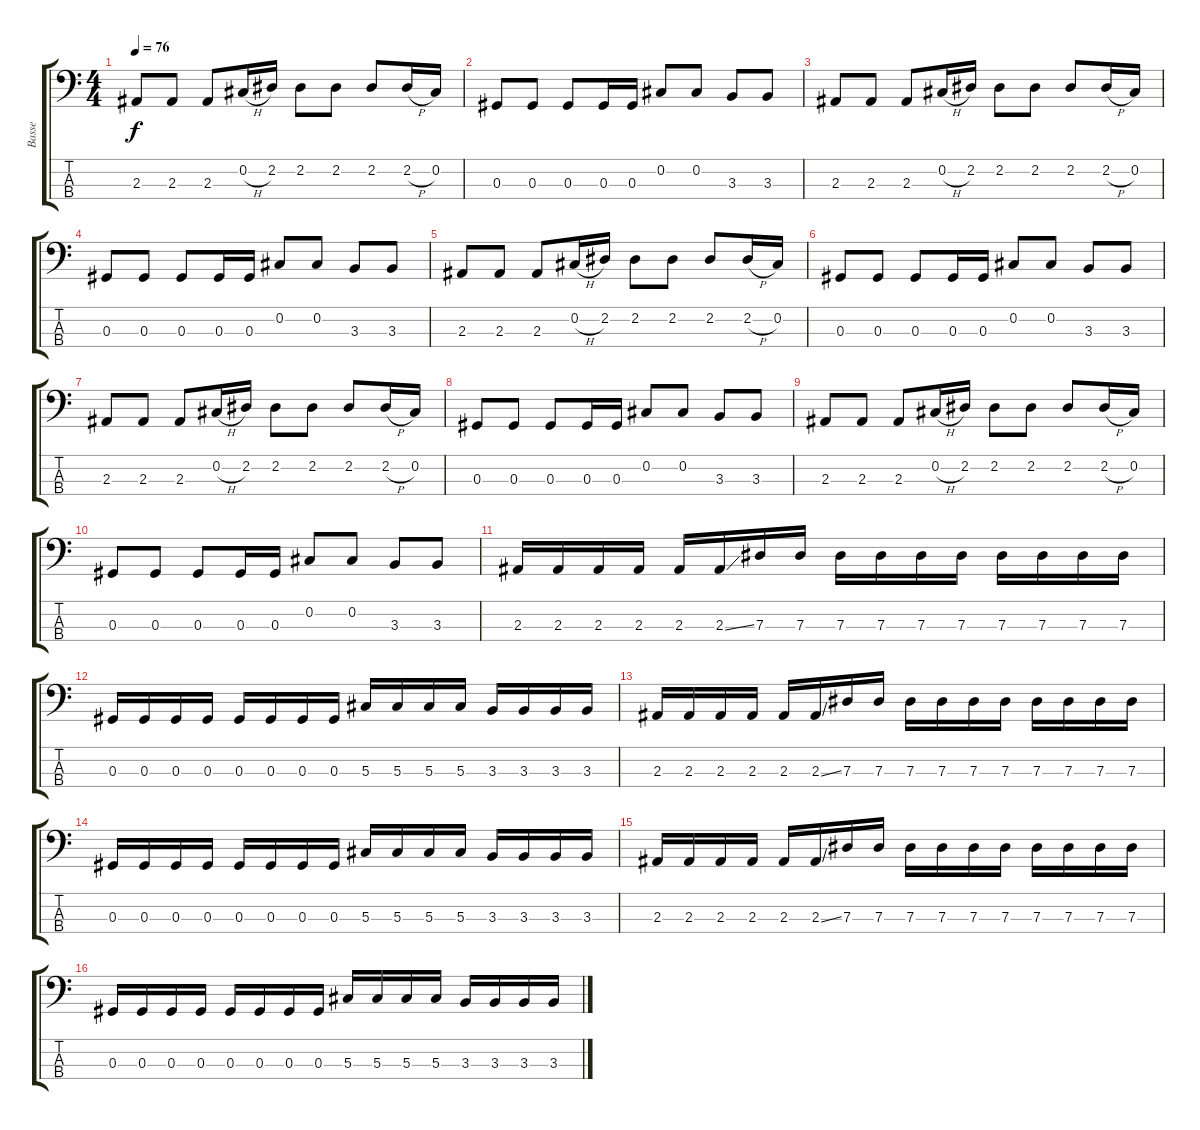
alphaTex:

\track ("Basse" "Basse") {instrument electricbassfinger}
\staff {score tabs}
\tuning (Gb2 Db2 Ab1 Eb1) {hide}
\ts (4 4)
\tempo 76
\clef f4
\ks c
2.3.8{dy f} 2.3.8 2.3.8 0.2{h}.16 2.2.16 2.2.8 2.2.8 2.2.8 2.2{h}.16 0.2.16 |
0.3.8 0.3.8 0.3.8 0.3.16 0.3.16 0.2.8 0.2.8 3.3.8 3.3.8 |
2.3.8 2.3.8 2.3.8 0.2{h}.16 2.2.16 2.2.8 2.2.8 2.2.8 2.2{h}.16 0.2.16 |
0.3.8 0.3.8 0.3.8 0.3.16 0.3.16 0.2.8 0.2.8 3.3.8 3.3.8 |
2.3.8 2.3.8 2.3.8 0.2{h}.16 2.2.16 2.2.8 2.2.8 2.2.8 2.2{h}.16 0.2.16 |
0.3.8 0.3.8 0.3.8 0.3.16 0.3.16 0.2.8 0.2.8 3.3.8 3.3.8 |
2.3.8 2.3.8 2.3.8 0.2{h}.16 2.2.16 2.2.8 2.2.8 2.2.8 2.2{h}.16 0.2.16 |
0.3.8 0.3.8 0.3.8 0.3.16 0.3.16 0.2.8 0.2.8 3.3.8 3.3.8 |
2.3.8 2.3.8 2.3.8 0.2{h}.16 2.2.16 2.2.8 2.2.8 2.2.8 2.2{h}.16 0.2.16 |
0.3.8 0.3.8 0.3.8 0.3.16 0.3.16 0.2.8 0.2.8 3.3.8 3.3.8 |
2.3.16 2.3.16 2.3.16 2.3.16 2.3.16 2.3{ss}.16 7.3.16 7.3.16 7.3.16 7.3.16 7.3.16 7.3.16 7.3.16 7.3.16 7.3.16 7.3.16 |
0.3.16 0.3.16 0.3.16 0.3.16 0.3.16 0.3.16 0.3.16 0.3.16 5.3.16 5.3.16 5.3.16 5.3.16 3.3.16 3.3.16 3.3.16 3.3.16 |
2.3.16 2.3.16 2.3.16 2.3.16 2.3.16 2.3{ss}.16 7.3.16 7.3.16 7.3.16 7.3.16 7.3.16 7.3.16 7.3.16 7.3.16 7.3.16 7.3.16 |
0.3.16 0.3.16 0.3.16 0.3.16 0.3.16 0.3.16 0.3.16 0.3.16 5.3.16 5.3.16 5.3.16 5.3.16 3.3.16 3.3.16 3.3.16 3.3.16 |
2.3.16 2.3.16 2.3.16 2.3.16 2.3.16 2.3{ss}.16 7.3.16 7.3.16 7.3.16 7.3.16 7.3.16 7.3.16 7.3.16 7.3.16 7.3.16 7.3.16 |
0.3.16 0.3.16 0.3.16 0.3.16 0.3.16 0.3.16 0.3.16 0.3.16 5.3.16 5.3.16 5.3.16 5.3.16 3.3.16 3.3.16 3.3.16 3.3.16
